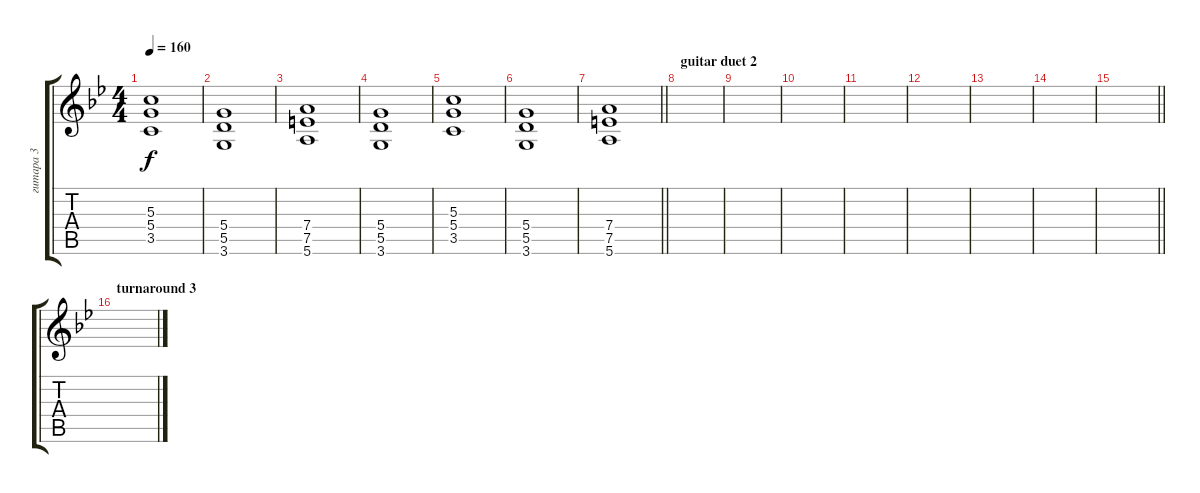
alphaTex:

\track ("гитара 3" "гитара 3") {instrument overdrivenguitar}
\staff {score tabs}
\tuning (E4 B3 G3 D3 A2 E2) {hide}
\ts (4 4)
\tempo 160
\clef g2
\ks gminor
(5.3 5.4 3.5).1{dy f} |
(5.4 5.5 3.6).1 |
(7.4 7.5 5.6).1 |
(5.4 5.5 3.6).1 |
(5.3 5.4 3.5).1 |
(5.4 5.5 3.6).1 |
\barLineRight lightlight
(7.4 7.5 5.6).1 |
\section ("" "guitar duet 2")
|
|
|
|
|
|
|
\barLineRight lightlight
|
\section ("" "turnaround 3")
